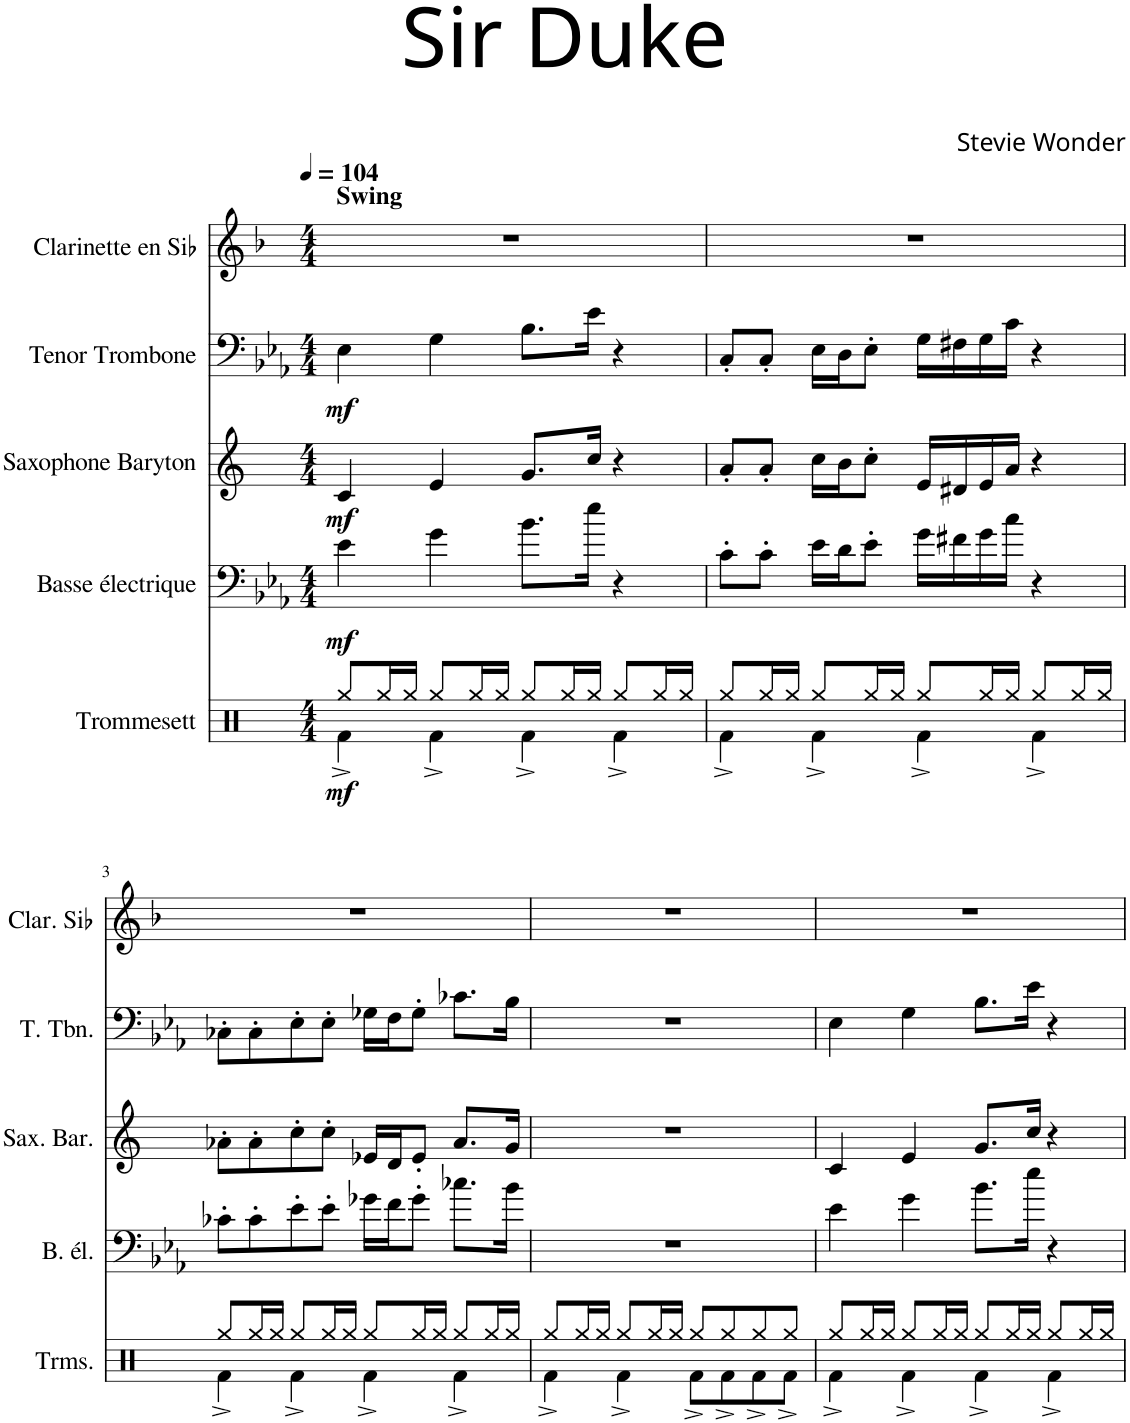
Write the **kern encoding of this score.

**kern	**dynam	**kern	**dynam	**kern	**dynam	**kern	**dynam	**kern
*part5	*part5	*part4	*part4	*part3	*part3	*part2	*part2	*part1
*staff5	*staff5	*staff4	*staff4	*staff3	*staff3	*staff2	*staff2	*staff1
*I"Trommesett	*	*I"Basse électrique	*	*I"Saxophone Baryton	*	*I"Tenor Trombone	*	*I"Clarinette en Sib
*I'Trms.	*	*I'B. él.	*	*I'Sax. Bar.	*	*I'T. Tbn.	*	*I'Clar. Sib
*clefX	*	*clefF4	*	*clefG2	*	*clefF4	*	*clefG2
*	*	*Trd7c12	*	*Trd12c21	*	*	*	*Trd1c2
*k[]	*	*k[b-e-a-]	*	*k[]	*	*k[b-e-a-]	*	*k[b-]
*M4/4	*	*M4/4	*	*M4/4	*	*M4/4	*	*M4/4
*MM104	*	*MM104	*	*MM104	*	*MM104	*	*MM104
=1	=1	=1	=1	=1	=1	=1	=1	=1
*^	*	*	*	*	*	*	*	*
!	!	!	!	!	!	!	!	!	!LO:TX:a:B:t=Swing
!	!	!LO:DY:b	!	!LO:DY:b	!	!LO:DY:b	!	!LO:DY:b	!
8Rgg/L	4Rf^\	mf	4e-\	mf	4c/	mf	4E-\	mf	1r
16Rgg/L	.	.	.	.	.	.	.	.	.
16Rgg/JJ	.	.	.	.	.	.	.	.	.
8Rgg/L	4Rf^\	.	4g\	.	4e/	.	4G\	.	.
16Rgg/L	.	.	.	.	.	.	.	.	.
16Rgg/JJ	.	.	.	.	.	.	.	.	.
8Rgg/L	4Rf^\	.	8.b-\L	.	8.g/L	.	8.B-\L	.	.
16Rgg/L	.	.	.	.	.	.	.	.	.
16Rgg/JJ	.	.	16ee-\Jk	.	16cc/Jk	.	16e-\Jk	.	.
8Rgg/L	4Rf^\	.	4r	.	4r	.	4r	.	.
16Rgg/L	.	.	.	.	.	.	.	.	.
16Rgg/JJ	.	.	.	.	.	.	.	.	.
=2	=2	=2	=2	=2	=2	=2	=2	=2	=2
8Rgg/L	4Rf^\	.	8c'\L	.	8a'/L	.	8C'/L	.	1r
16Rgg/L	.	.	8c'\J	.	8a'/J	.	8C'/J	.	.
16Rgg/JJ	.	.	.	.	.	.	.	.	.
8Rgg/L	4Rf^\	.	16e-\LL	.	16cc\LL	.	16E-\LL	.	.
.	.	.	16d\J	.	16b\J	.	16D\J	.	.
16Rgg/L	.	.	8e-'\J	.	8cc'\J	.	8E-'\J	.	.
16Rgg/JJ	.	.	.	.	.	.	.	.	.
8Rgg/L	4Rf^\	.	16g\LL	.	16e/LL	.	16G\LL	.	.
.	.	.	16f#X\	.	16d#X/	.	16F#X\	.	.
16Rgg/L	.	.	16g\	.	16e/	.	16G\	.	.
16Rgg/JJ	.	.	16cc\JJ	.	16a/JJ	.	16c\JJ	.	.
8Rgg/L	4Rf^\	.	4r	.	4r	.	4r	.	.
16Rgg/L	.	.	.	.	.	.	.	.	.
16Rgg/JJ	.	.	.	.	.	.	.	.	.
!!LO:LB:g=z
=3	=3	=3	=3	=3	=3	=3	=3	=3	=3
8Rgg/L	4Rf^\	.	8c-X'\L	.	8a-X'\L	.	8C-X'\L	.	1r
16Rgg/L	.	.	8c-'\	.	8a-'\	.	8C-'\	.	.
16Rgg/JJ	.	.	.	.	.	.	.	.	.
8Rgg/L	4Rf^\	.	8e-'\	.	8cc'\	.	8E-'\	.	.
16Rgg/L	.	.	8e-'\J	.	8cc'\J	.	8E-'\J	.	.
16Rgg/JJ	.	.	.	.	.	.	.	.	.
8Rgg/L	4Rf^\	.	16g-X\LL	.	16e-X/LL	.	16G-X\LL	.	.
.	.	.	16f\J	.	16d/J	.	16F\J	.	.
16Rgg/L	.	.	8g-'\J	.	8e-'/J	.	8G-'\J	.	.
16Rgg/JJ	.	.	.	.	.	.	.	.	.
8Rgg/L	4Rf^\	.	8.cc-X\L	.	8.a-/L	.	8.c-X\L	.	.
16Rgg/L	.	.	.	.	.	.	.	.	.
16Rgg/JJ	.	.	16b-\Jk	.	16g/Jk	.	16B-\Jk	.	.
=4	=4	=4	=4	=4	=4	=4	=4	=4	=4
8Rgg/L	4Rf^\	.	1r	.	1r	.	1r	.	1r
16Rgg/L	.	.	.	.	.	.	.	.	.
16Rgg/JJ	.	.	.	.	.	.	.	.	.
8Rgg/L	4Rf^\	.	.	.	.	.	.	.	.
16Rgg/L	.	.	.	.	.	.	.	.	.
16Rgg/JJ	.	.	.	.	.	.	.	.	.
8Rgg/L	8Rf^\L	.	.	.	.	.	.	.	.
8Rgg/	8Rf^\	.	.	.	.	.	.	.	.
8Rgg/	8Rf^\	.	.	.	.	.	.	.	.
8Rgg/J	8Rf^\J	.	.	.	.	.	.	.	.
=5	=5	=5	=5	=5	=5	=5	=5	=5	=5
8Rgg/L	4Rf^\	.	4e-\	.	4c/	.	4E-\	.	1r
16Rgg/L	.	.	.	.	.	.	.	.	.
16Rgg/JJ	.	.	.	.	.	.	.	.	.
8Rgg/L	4Rf^\	.	4g\	.	4e/	.	4G\	.	.
16Rgg/L	.	.	.	.	.	.	.	.	.
16Rgg/JJ	.	.	.	.	.	.	.	.	.
8Rgg/L	4Rf^\	.	8.b-\L	.	8.g/L	.	8.B-\L	.	.
16Rgg/L	.	.	.	.	.	.	.	.	.
16Rgg/JJ	.	.	16ee-\Jk	.	16cc/Jk	.	16e-\Jk	.	.
8Rgg/L	4Rf^\	.	4r	.	4r	.	4r	.	.
16Rgg/L	.	.	.	.	.	.	.	.	.
16Rgg/JJ	.	.	.	.	.	.	.	.	.
*v	*v	*	*	*	*	*	*	*	*
=	=	=	=	=	=	=	=	=
*-	*-	*-	*-	*-	*-	*-	*-	*-
